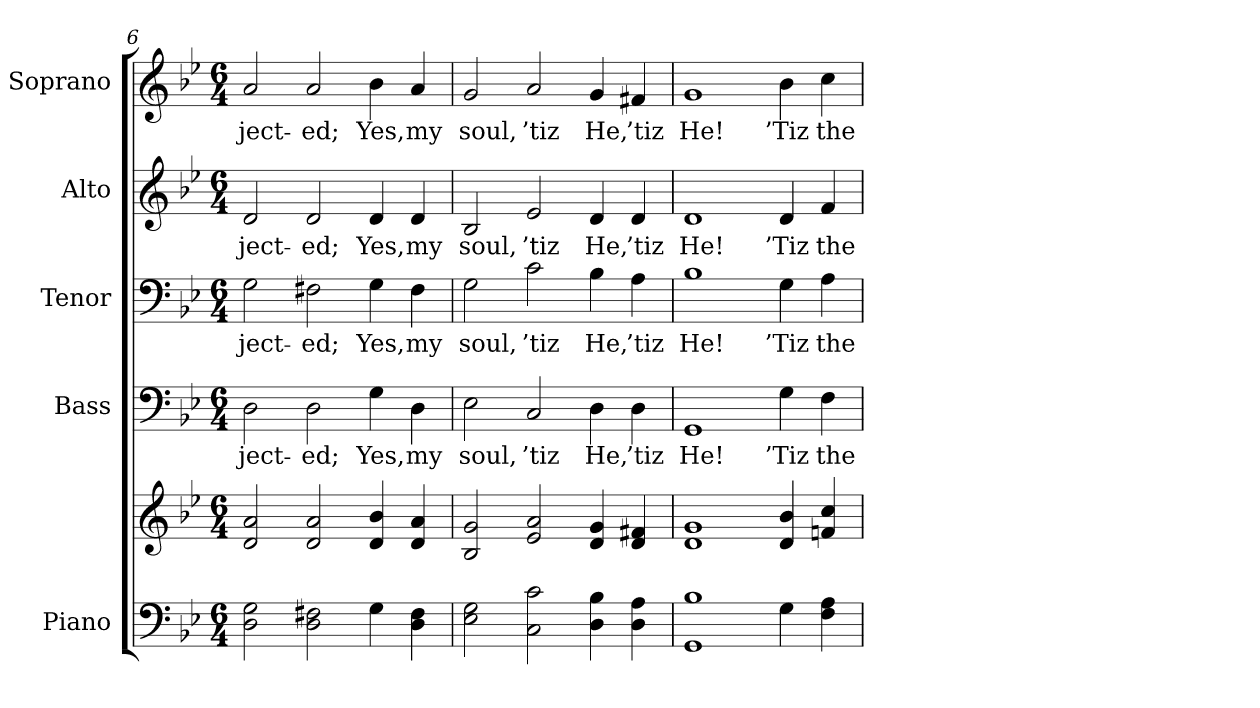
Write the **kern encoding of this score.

**kern	**kern	**kern	**text	**kern	**text	**kern	**text	**kern	**text
*part5	*part5	*part4	*part4	*part3	*part3	*part2	*part2	*part1	*part1
*staff6	*staff5	*staff4	*staff4	*staff3	*staff3	*staff2	*staff2	*staff1	*staff1
*I"Piano	*	*I"Bass	*	*I"Tenor	*	*I"Alto	*	*I"Soprano	*
*I'Pno.	*	*I'B.	*	*I'T.	*	*I'A.	*	*I'S.	*
*clefF4	*clefG2	*clefF4	*	*clefF4	*	*clefG2	*	*clefG2	*
*k[b-e-]	*k[b-e-]	*k[b-e-]	*	*k[b-e-]	*	*k[b-e-]	*	*k[b-e-]	*
*B-:	*B-:	*B-:	*	*B-:	*	*B-:	*	*B-:	*
*M6/4	*M6/4	*M6/4	*	*M6/4	*	*M6/4	*	*M6/4	*
=6	=6	=6	=6	=6	=6	=6	=6	=6	=6
!	!	!	!LO:LY:b:color=#000000	!	!	!	!	!	!
!	!	!	!	!	!LO:LY:b:color=#000000	!	!	!	!
!	!	!	!	!	!	!	!LO:LY:b:color=#000000	!	!
!	!	!	!	!	!	!	!	!	!LO:LY:b:color=#000000
2Di\ 2Gi	2di/ 2ai	2Di\	-ject-	2Gi\	-ject-	2di/	-ject-	2ai/	-ject-
!	!	!	!LO:LY:b:color=#000000	!	!	!	!	!	!
!	!	!	!	!	!LO:LY:b:color=#000000	!	!	!	!
!	!	!	!	!	!	!	!LO:LY:b:color=#000000	!	!
!	!	!	!	!	!	!	!	!	!LO:LY:b:color=#000000
2Di\ 2F#Xi	2di/ 2ai	2Di\	-ed;	2F#Xi\	-ed;	2di/	-ed;	2ai/	-ed;
!	!	!	!LO:LY:b:color=#000000	!	!	!	!	!	!
!	!	!	!	!	!LO:LY:b:color=#000000	!	!	!	!
!	!	!	!	!	!	!	!LO:LY:b:color=#000000	!	!
!	!	!	!	!	!	!	!	!	!LO:LY:b:color=#000000
4Gi\	4di/ 4b-i	4Gi\	Yes,	4Gi\	Yes,	4di/	Yes,	4b-i\	Yes,
!	!	!	!LO:LY:b:color=#000000	!	!	!	!	!	!
!	!	!	!	!	!LO:LY:b:color=#000000	!	!	!	!
!	!	!	!	!	!	!	!LO:LY:b:color=#000000	!	!
!	!	!	!	!	!	!	!	!	!LO:LY:b:color=#000000
4Di\ 4F#i	4di/ 4ai	4Di\	my	4F#i\	my	4di/	my	4ai/	my
!!LO:PB:g=z
=7	=7	=7	=7	=7	=7	=7	=7	=7	=7
!	!	!	!LO:LY:b:color=#000000	!	!	!	!	!	!
!	!	!	!	!	!LO:LY:b:color=#000000	!	!	!	!
!	!	!	!	!	!	!	!LO:LY:b:color=#000000	!	!
!	!	!	!	!	!	!	!	!	!LO:LY:b:color=#000000
2E-i\ 2Gi	2B-i/ 2gi	2E-i\	soul,	2Gi\	soul,	2B-i/	soul,	2gi/	soul,
!	!	!	!LO:LY:b:color=#000000	!	!	!	!	!	!
!	!	!	!	!	!LO:LY:b:color=#000000	!	!	!	!
!	!	!	!	!	!	!	!LO:LY:b:color=#000000	!	!
!	!	!	!	!	!	!	!	!	!LO:LY:b:color=#000000
2Ci\ 2ci	2e-i/ 2ai	2Ci/	’tiz	2ci\	’tiz	2e-i/	’tiz	2ai/	’tiz
!	!	!	!LO:LY:b:color=#000000	!	!	!	!	!	!
!	!	!	!	!	!LO:LY:b:color=#000000	!	!	!	!
!	!	!	!	!	!	!	!LO:LY:b:color=#000000	!	!
!	!	!	!	!	!	!	!	!	!LO:LY:b:color=#000000
4Di\ 4B-i	4di/ 4gi	4Di\	He,	4B-i\	He,	4di/	He,	4gi/	He,
!	!	!	!LO:LY:b:color=#000000	!	!	!	!	!	!
!	!	!	!	!	!LO:LY:b:color=#000000	!	!	!	!
!	!	!	!	!	!	!	!LO:LY:b:color=#000000	!	!
!	!	!	!	!	!	!	!	!	!LO:LY:b:color=#000000
4Di\ 4Ai	4di/ 4f#Xi	4Di\	’tiz	4Ai\	’tiz	4di/	’tiz	4f#Xi/	’tiz
=8	=8	=8	=8	=8	=8	=8	=8	=8	=8
!	!	!	!LO:LY:b:color=#000000	!	!	!	!	!	!
!	!	!	!	!	!LO:LY:b:color=#000000	!	!	!	!
!	!	!	!	!	!	!	!LO:LY:b:color=#000000	!	!
!	!	!	!	!	!	!	!	!	!LO:LY:b:color=#000000
1GGi 1B-i	1di 1gi	1GGi	He!	1B-i	He!	1di	He!	1gi	He!
!	!	!	!LO:LY:b:color=#000000	!	!	!	!	!	!
!	!	!	!	!	!LO:LY:b:color=#000000	!	!	!	!
!	!	!	!	!	!	!	!LO:LY:b:color=#000000	!	!
!	!	!	!	!	!	!	!	!	!LO:LY:b:color=#000000
4Gi\	4di/ 4b-i	4Gi\	’Tiz	4Gi\	’Tiz	4di/	’Tiz	4b-i\	’Tiz
!	!	!	!LO:LY:b:color=#000000	!	!	!	!	!	!
!	!	!	!	!	!LO:LY:b:color=#000000	!	!	!	!
!	!	!	!	!	!	!	!LO:LY:b:color=#000000	!	!
!	!	!	!	!	!	!	!	!	!LO:LY:b:color=#000000
4Fi\ 4Ai	4fni/ 4cci	4Fi\	the	4Ai\	the	4fi/	the	4cci\	the
=	=	=	=	=	=	=	=	=	=
*-	*-	*-	*-	*-	*-	*-	*-	*-	*-
